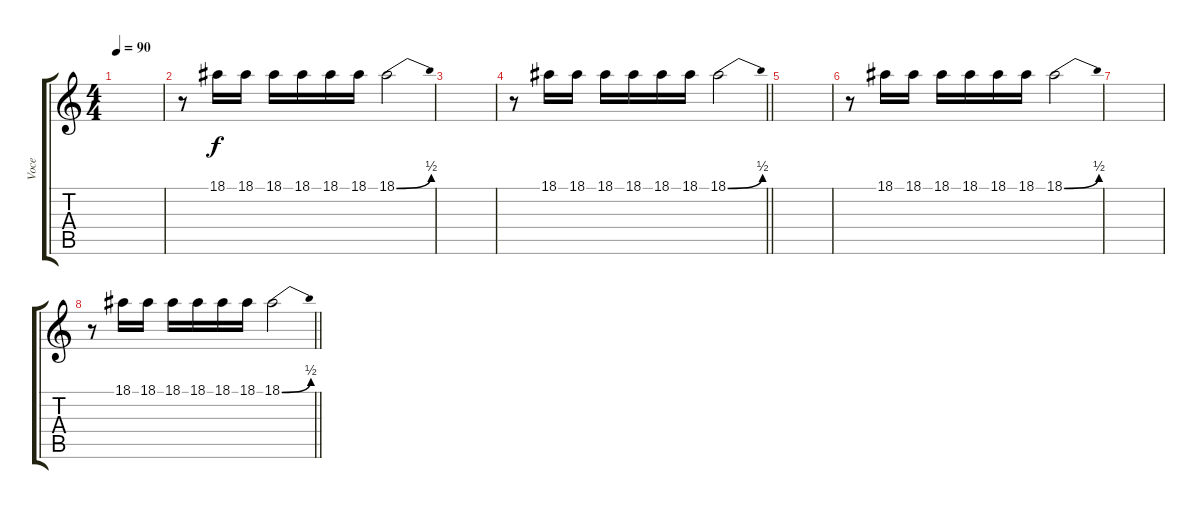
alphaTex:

\track ("Voce" "Voce") {instrument lead1square}
\staff {score tabs}
\tuning (E4 B3 G3 D3 A2 E2) {hide}
\ts (4 4)
\tempo 90
\clef g2
\ks c
|
r.8 18.1.16 18.1.16 18.1.16 18.1.16 18.1.16 18.1.16 18.1{be (bend 0 0 60 2)}.2 |
|
\barLineRight lightlight
r.8 18.1.16 18.1.16 18.1.16 18.1.16 18.1.16 18.1.16 18.1{be (bend 0 0 60 2)}.2 |
|
r.8 18.1.16 18.1.16 18.1.16 18.1.16 18.1.16 18.1.16 18.1{be (bend 0 0 60 2)}.2 |
|
\barLineRight lightlight
r.8 18.1.16 18.1.16 18.1.16 18.1.16 18.1.16 18.1.16 18.1{be (bend 0 0 60 2)}.2
